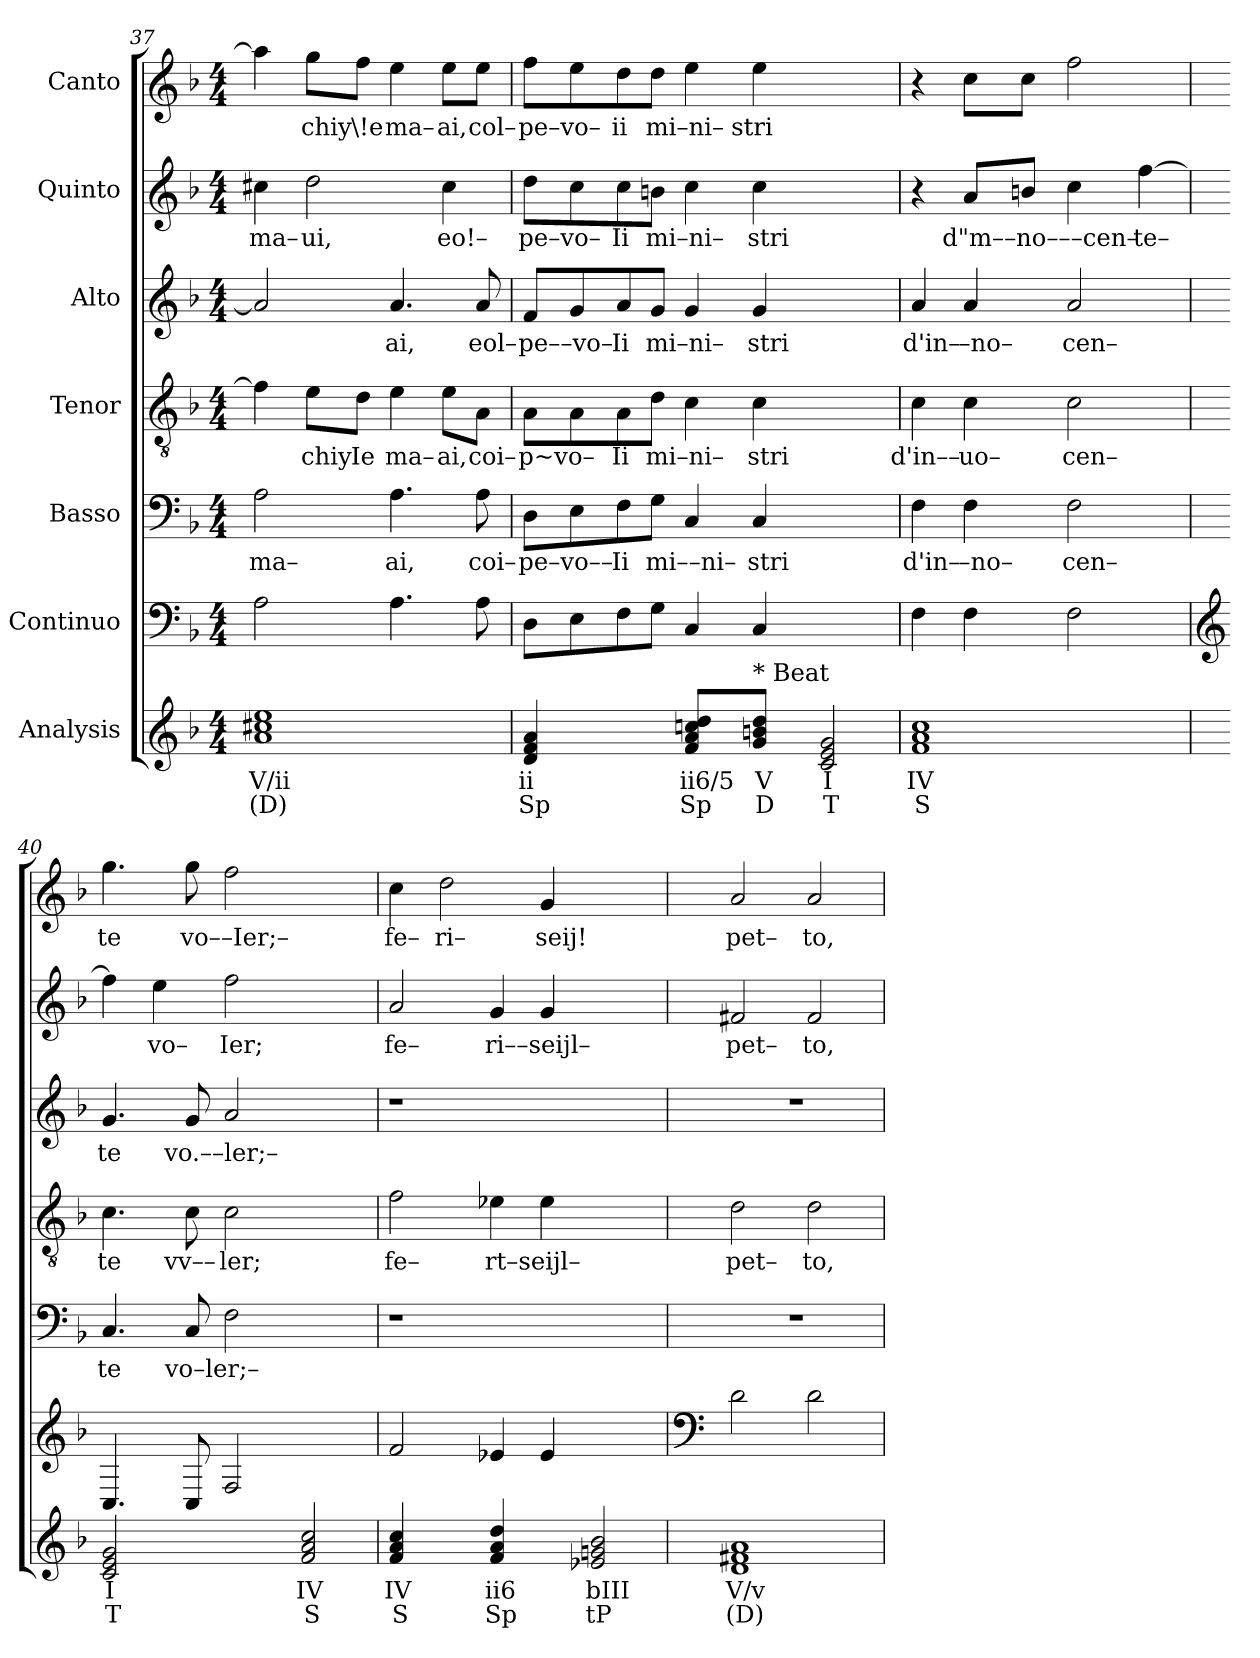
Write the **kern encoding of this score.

**kern	**text	**text	**kern	**kern	**text	**kern	**text	**kern	**text	**kern	**text	**kern	**text
*part7	*part7	*part7	*part6	*part5	*part5	*part4	*part4	*part3	*part3	*part2	*part2	*part1	*part1
*staff7	*staff7	*staff7	*staff6	*staff5	*staff5	*staff4	*staff4	*staff3	*staff3	*staff2	*staff2	*staff1	*staff1
*I"Analysis	*	*	*I"Continuo	*I"Basso	*	*I"Tenor	*	*I"Alto	*	*I"Quinto	*	*I"Canto	*
*	*	*	*clefF4	*clefF4	*	*clefGv2	*	*clefG2	*	*clefG2	*	*clefG2	*
*k[b-]	*	*	*k[b-]	*k[b-]	*	*k[b-]	*	*k[b-]	*	*k[b-]	*	*k[b-]	*
*	*	*	*d:	*d:	*	*d:	*	*d:	*	*d:	*	*d:	*
*M4/4	*	*	*M4/4	*M4/4	*	*M4/4	*	*M4/4	*	*M4/4	*	*M4/4	*
=37	=37	=37	=37	=37	=37	=37	=37	=37	=37	=37	=37	=37	=37
!	!	!	!	!	!LO:LY:b	!	!	!	!	!	!	!	!
!	!	!	!	!	!	!	!	!	!	!	!LO:LY:b	!	!
1a 1cc#X 1ee	V/ii	(D)	2A\	2A\	ma–	4f\]	.	2a/]	.	4cc#X\	ma–	4aa\]	.
!	!	!	!	!	!	!	!LO:LY:b	!	!	!	!	!	!
!	!	!	!	!	!	!	!	!	!	!	!LO:LY:b	!	!
!	!	!	!	!	!	!	!	!	!	!	!	!	!LO:LY:b
.	.	.	.	.	.	8e\L	chiy	.	.	2dd\	ui,	8gg\L	chiy
!	!	!	!	!	!	!	!LO:LY:b	!	!	!	!	!	!
!	!	!	!	!	!	!	!	!	!	!	!	!	!LO:LY:b
.	.	.	.	.	.	8d\J	Ie	.	.	.	.	8ff\J	\!e
!	!	!	!	!	!LO:LY:b	!	!	!	!	!	!	!	!
!	!	!	!	!	!	!	!LO:LY:b	!	!	!	!	!	!
!	!	!	!	!	!	!	!	!	!LO:LY:b	!	!	!	!
!	!	!	!	!	!	!	!	!	!	!	!	!	!LO:LY:b
.	.	.	4.A\	4.A\	ai,	4e\	ma–	4.a/	ai,	.	.	4ee\	ma–
!	!	!	!	!	!	!	!LO:LY:b	!	!	!	!	!	!
!	!	!	!	!	!	!	!	!	!	!	!LO:LY:b	!	!
!	!	!	!	!	!	!	!	!	!	!	!	!	!LO:LY:b
.	.	.	.	.	.	8e\L	ai,	.	.	4cc#\	eo!–	8ee\L	ai,
!	!	!	!	!	!LO:LY:b	!	!	!	!	!	!	!	!
!	!	!	!	!	!	!	!LO:LY:b	!	!	!	!	!	!
!	!	!	!	!	!	!	!	!	!LO:LY:b	!	!	!	!
!	!	!	!	!	!	!	!	!	!	!	!	!	!LO:LY:b
.	.	.	8A\	8A\	coi–	8A\J	coi–	8a/	eol–	.	.	8ee\J	col–
=38	=38	=38	=38	=38	=38	=38	=38	=38	=38	=38	=38	=38	=38
!	!	!	!	!	!LO:LY:b	!	!	!	!	!	!	!	!
!	!	!	!	!	!	!	!LO:LY:b	!	!	!	!	!	!
!	!	!	!	!	!	!	!	!	!LO:LY:b	!	!	!	!
!	!	!	!	!	!	!	!	!	!	!	!LO:LY:b	!	!
!	!	!	!	!	!	!	!	!	!	!	!	!	!LO:LY:b
4d 4f 4a	ii	Sp	8D\L	8D\L	pe–vo––	8A\L	p~vo–	8f/L	pe––vo–	8dd\L	pe–vo–	8ff\L	pe–vo–
.	.	.	8E\	8E\	.	8A\	.	8g/	.	8cc\	.	8ee\	.
!	!	!	!	!	!LO:LY:b	!	!	!	!	!	!	!	!
!	!	!	!	!	!	!	!LO:LY:b	!	!	!	!	!	!
!	!	!	!	!	!	!	!	!	!LO:LY:b	!	!	!	!
!	!	!	!	!	!	!	!	!	!	!	!LO:LY:b	!	!
!	!	!	!	!	!	!	!	!	!	!	!	!	!LO:LY:b
4ryy	.	.	8F\	8F\	Ii	8A\	Ii	8a/	Ii	8cc\	Ii	8dd\	ii
!	!	!	!	!	!LO:LY:b	!	!	!	!	!	!	!	!
!	!	!	!	!	!	!	!LO:LY:b	!	!	!	!	!	!
!	!	!	!	!	!	!	!	!	!LO:LY:b	!	!	!	!
!	!	!	!	!	!	!	!	!	!	!	!LO:LY:b	!	!
!	!	!	!	!	!	!	!	!	!	!	!	!	!LO:LY:b
.	.	.	8G\J	8G\J	mi––ni–	8d\J	mi–ni–	8g/J	mi–ni–	8bn\J	mi–ni–	8dd\J	mi–ni–
8f 8a 8ccn 8ddL	ii6/5	Sp	4C/	4C/	.	4c\	.	4g/	.	4cc\	.	4ee\	.
8ryy	.	.	.	.	.	.	.	.	.	.	.	.	.
!	!	!	!	!	!LO:LY:b	!	!	!	!	!	!	!	!
!	!	!	!	!	!	!	!LO:LY:b	!	!	!	!	!	!
!	!	!	!	!	!	!	!	!	!LO:LY:b	!	!	!	!
!	!	!	!	!	!	!	!	!	!	!	!LO:LY:b	!	!
!LO:TX:a:t=* Beat	!	!	!	!	!	!	!	!	!	!	!	!	!
!	!	!	!	!	!	!	!	!	!	!	!	!	!LO:LY:b
8g 8bn 8ddJ	V	D	4C/	4C/	stri	4c\	stri	4g/	stri	4cc\	stri	4ee\	stri
8ryy	.	.	.	.	.	.	.	.	.	.	.	.	.
2c 2e 2g	I	T	2ryy	2ryy	.	2ryy	.	2ryy	.	2ryy	.	2ryy	.
=39	=39	=39	=39	=39	=39	=39	=39	=39	=39	=39	=39	=39	=39
!	!	!	!	!	!LO:LY:b	!	!	!	!	!	!	!	!
!	!	!	!	!	!	!	!LO:LY:b	!	!	!	!	!	!
!	!	!	!	!	!	!	!	!	!LO:LY:b	!	!	!	!
1f 1a 1cc	IV	S	4F\	4F\	d'in–	4c\	d'in––	4a/	d'in–	4r	.	4r	.
!	!	!	!	!	!LO:LY:b	!	!	!	!	!	!	!	!
!	!	!	!	!	!	!	!LO:LY:b	!	!	!	!	!	!
!	!	!	!	!	!	!	!	!	!LO:LY:b	!	!	!	!
!	!	!	!	!	!	!	!	!	!	!	!LO:LY:b	!	!
.	.	.	4F\	4F\	–no–	4c\	uo–	4a/	–no–	8a/L	d"m––	8cc\L	.
!	!	!	!	!	!	!	!	!	!	!	!LO:LY:b	!	!
.	.	.	.	.	.	.	.	.	.	8bn/J	no–––cen–	8cc\J	.
!	!	!	!	!	!LO:LY:b	!	!	!	!	!	!	!	!
!	!	!	!	!	!	!	!LO:LY:b	!	!	!	!	!	!
!	!	!	!	!	!	!	!	!	!LO:LY:b	!	!	!	!
.	.	.	2F\	2F\	cen–	2c\	cen–	2a/	cen–	4cc\	.	2ff\	.
!	!	!	!	!	!	!	!	!	!	!	!LO:LY:b	!	!
.	.	.	.	.	.	.	.	.	.	[4ff\	te–	.	.
=40	=40	=40	=40	=40	=40	=40	=40	=40	=40	=40	=40	=40	=40
*	*	*	*clefG2	*	*	*	*	*	*	*	*	*	*
!	!	!	!	!	!LO:LY:b	!	!	!	!	!	!	!	!
!	!	!	!	!	!	!	!LO:LY:b	!	!	!	!	!	!
!	!	!	!	!	!	!	!	!	!LO:LY:b	!	!	!	!
!	!	!	!	!	!	!	!	!	!	!	!	!	!LO:LY:b
2c 2e 2g	I	T	4.C/	4.C/	te	4.c\	te	4.g/	te	4ff\]	.	4.gg\	te
!	!	!	!	!	!	!	!	!	!	!	!LO:LY:b	!	!
.	.	.	.	.	.	.	.	.	.	4ee\	vo–	.	.
!	!	!	!	!	!LO:LY:b	!	!	!	!	!	!	!	!
!	!	!	!	!	!	!	!LO:LY:b	!	!	!	!	!	!
!	!	!	!	!	!	!	!	!	!LO:LY:b	!	!	!	!
!	!	!	!	!	!	!	!	!	!	!	!	!	!LO:LY:b
.	.	.	8C/	8C/	vo–ler;–	8c\	vv––	8g/	vo.––ler;–	.	.	8gg\	vo––Ier;–
!	!	!	!	!	!	!	!LO:LY:b	!	!	!	!	!	!
!	!	!	!	!	!	!	!	!	!	!	!LO:LY:b	!	!
2ryy	.	.	2F/	2F\	.	2c\	ler;	2a/	.	2ff\	Ier;	2ff\	.
2f 2a 2cc	IV	S	2ryy	2ryy	.	2ryy	.	2ryy	.	2ryy	.	2ryy	.
=41	=41	=41	=41	=41	=41	=41	=41	=41	=41	=41	=41	=41	=41
!	!	!	!	!	!	!	!LO:LY:b	!	!	!	!	!	!
!	!	!	!	!	!	!	!	!	!	!	!LO:LY:b	!	!
!	!	!	!	!	!	!	!	!	!	!	!	!	!LO:LY:b
4f 4a 4cc	IV	S	2f/	1r	.	2f\	fe–	1r	.	2a/	fe–	4cc\	fe–
!	!	!	!	!	!	!	!	!	!	!	!	!	!LO:LY:b
4ryy	.	.	.	.	.	.	.	.	.	.	.	2dd\	ri–
!	!	!	!	!	!	!	!LO:LY:b	!	!	!	!	!	!
!	!	!	!	!	!	!	!	!	!	!	!LO:LY:b	!	!
4f 4a 4dd	ii6	Sp	4e-X/	.	.	4e-X\	rt–seijl–	.	.	4g/	ri––seijl–	.	.
!	!	!	!	!	!	!	!	!	!	!	!	!	!LO:LY:b
4ryy	.	.	4e-/	.	.	4e-\	.	.	.	4g/	.	4g/	seij!
2e-X 2gn 2b-	bIII	tP	2ryy	2ryy	.	2ryy	.	2ryy	.	2ryy	.	2ryy	.
=42	=42	=42	=42	=42	=42	=42	=42	=42	=42	=42	=42	=42	=42
*	*	*	*clefF4	*	*	*	*	*	*	*	*	*	*
!	!	!	!	!	!	!	!LO:LY:b	!	!	!	!	!	!
!	!	!	!	!	!	!	!	!	!	!	!LO:LY:b	!	!
!	!	!	!	!	!	!	!	!	!	!	!	!	!LO:LY:b
1d 1f#X 1a	V/v	(D)	2d\	1r	.	2d\	pet–	1r	.	2f#X/	pet–	2a/	pet–
!	!	!	!	!	!	!	!LO:LY:b	!	!	!	!	!	!
!	!	!	!	!	!	!	!	!	!	!	!LO:LY:b	!	!
!	!	!	!	!	!	!	!	!	!	!	!	!	!LO:LY:b
.	.	.	2d\	.	.	2d\	to,	.	.	2f#/	to,	2a/	to,
=	=	=	=	=	=	=	=	=	=	=	=	=	=
*-	*-	*-	*-	*-	*-	*-	*-	*-	*-	*-	*-	*-	*-
